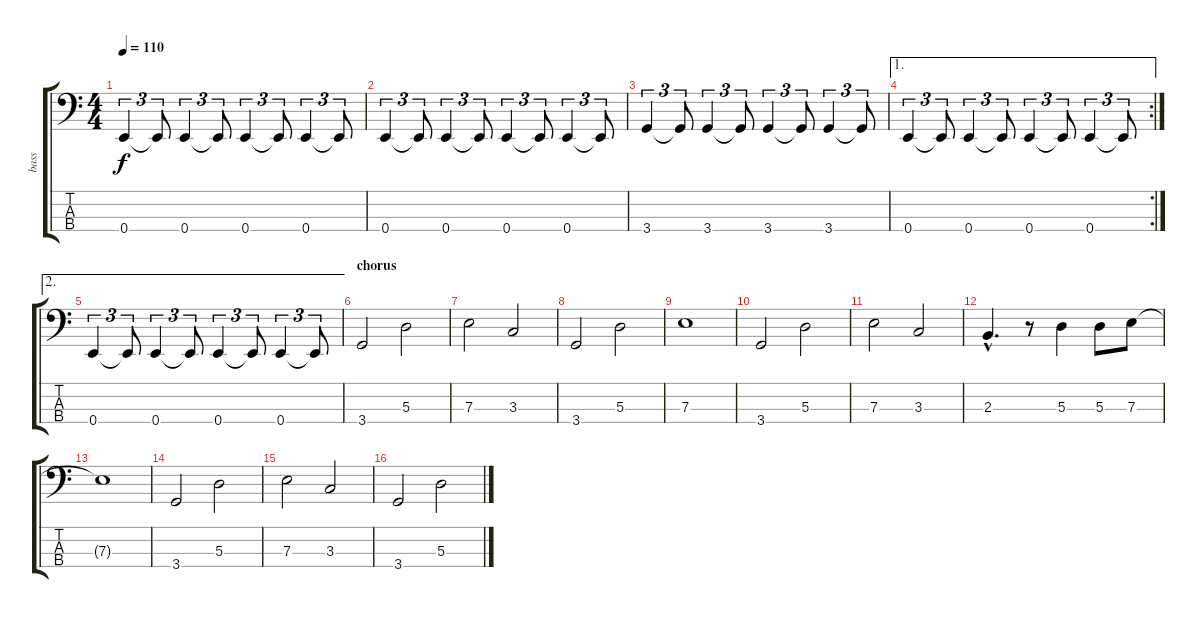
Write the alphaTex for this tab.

\track ("bass" "bass") {instrument electricbassfinger}
\staff {score tabs}
\tuning (G2 D2 A1 E1) {hide}
\ts (4 4)
\tempo 110
\clef f4
\ks c
0.4.4{tu (3 2) dy f} 0.4{t}.8{tu (3 2)} 0.4.4{tu (3 2)} 0.4{t}.8{tu (3 2)} 0.4.4{tu (3 2)} 0.4{t}.8{tu (3 2)} 0.4.4{tu (3 2)} 0.4{t}.8{tu (3 2)} |
0.4.4{tu (3 2)} 0.4{t}.8{tu (3 2)} 0.4.4{tu (3 2)} 0.4{t}.8{tu (3 2)} 0.4.4{tu (3 2)} 0.4{t}.8{tu (3 2)} 0.4.4{tu (3 2)} 0.4{t}.8{tu (3 2)} |
3.4.4{tu (3 2)} 3.4{t}.8{tu (3 2)} 3.4.4{tu (3 2)} 3.4{t}.8{tu (3 2)} 3.4.4{tu (3 2)} 3.4{t}.8{tu (3 2)} 3.4.4{tu (3 2)} 3.4{t}.8{tu (3 2)} |
\ae 1
\rc 2
0.4.4{tu (3 2)} 0.4{t}.8{tu (3 2)} 0.4.4{tu (3 2)} 0.4{t}.8{tu (3 2)} 0.4.4{tu (3 2)} 0.4{t}.8{tu (3 2)} 0.4.4{tu (3 2)} 0.4{t}.8{tu (3 2)} |
\ae 2
0.4.4{tu (3 2)} 0.4{t}.8{tu (3 2)} 0.4.4{tu (3 2)} 0.4{t}.8{tu (3 2)} 0.4.4{tu (3 2)} 0.4{t}.8{tu (3 2)} 0.4.4{tu (3 2)} 0.4{t}.8{tu (3 2)} |
\section ("" "chorus")
3.4.2 5.3.2 |
7.3.2 3.3.2 |
3.4.2 5.3.2 |
7.3.1 |
3.4.2 5.3.2 |
7.3.2 3.3.2 |
2.3{hac}.4{d} r.8 5.3.4 5.3.8 7.3.8 |
7.3{t}.1 |
3.4.2 5.3.2 |
7.3.2 3.3.2 |
3.4.2 5.3.2
